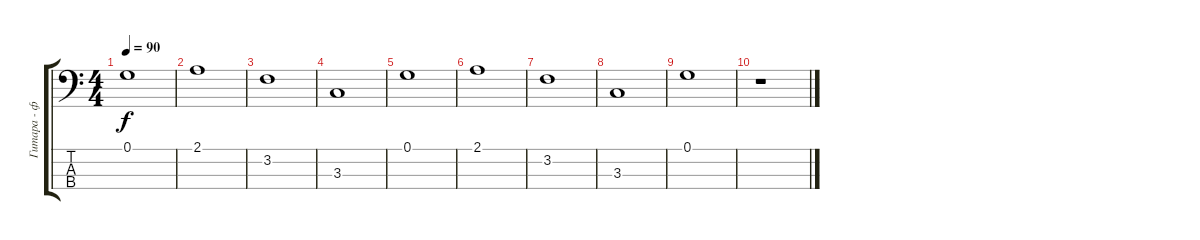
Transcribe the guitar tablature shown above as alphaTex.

\track ("Гитара - фон 1" "Гитара - ф") {instrument overdrivenguitar}
\staff {score tabs}
\tuning (G2 D2 A1 E1) {hide}
\ts (4 4)
\tempo 90
\clef f4
\ks c
0.1.1{dy f} |
2.1.1 |
3.2.1 |
3.3.1 |
0.1.1 |
2.1.1 |
3.2.1 |
3.3.1 |
0.1.1 |
r.1
